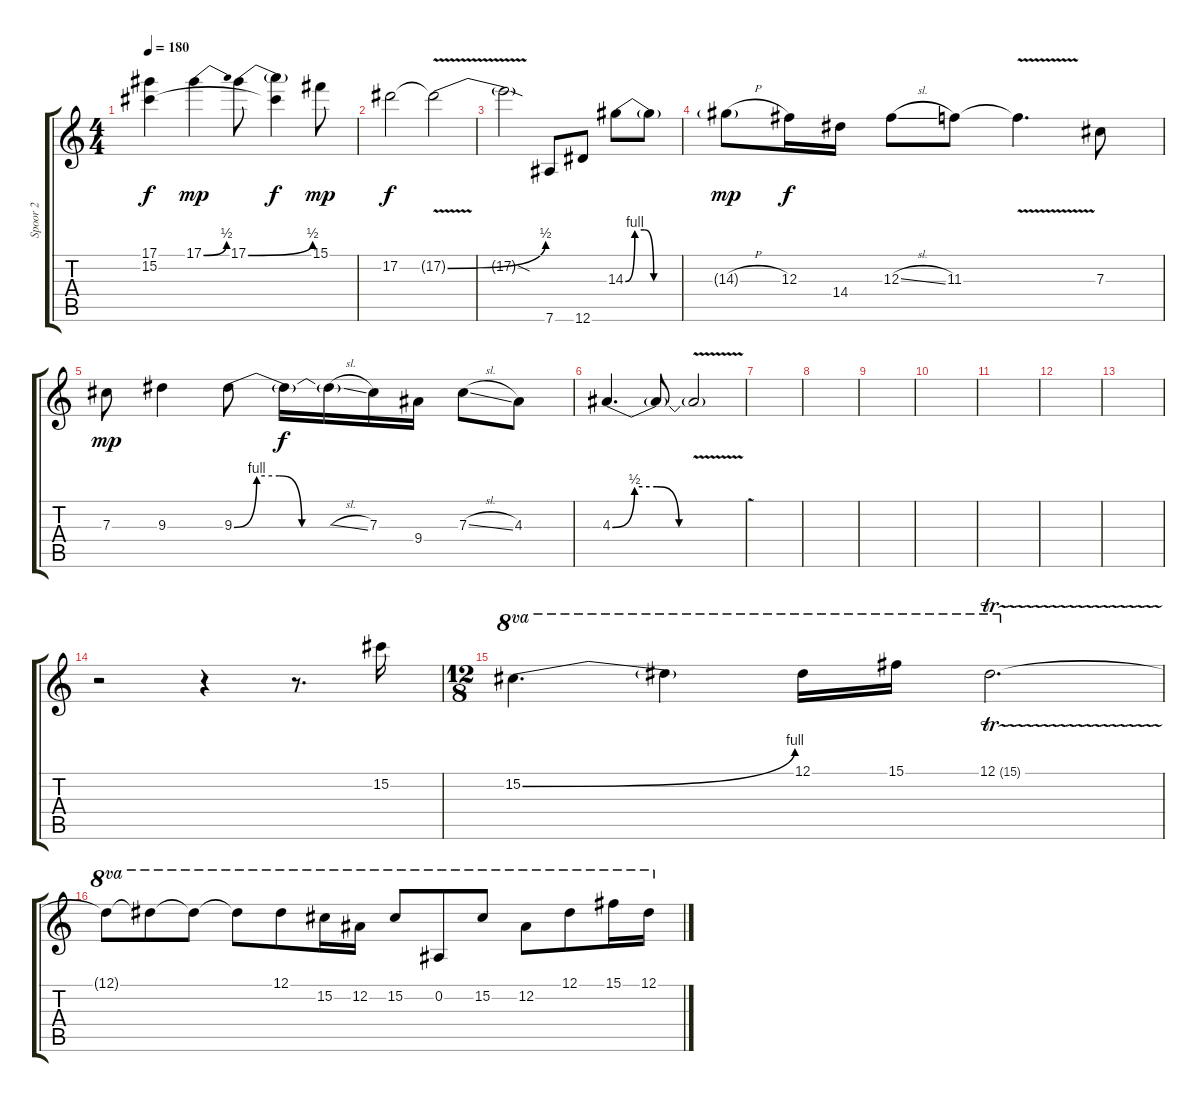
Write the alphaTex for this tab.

\track ("Spoor 2" "Spoor 2") {instrument distortionguitar}
\staff {score tabs}
\tuning (Eb4 Bb3 Gb3 Db3 Ab2 Eb2) {hide}
\ts (4 4)
\tempo 180
\clef g2
\ks c
(17.1{t} 15.2{t}).4{dy f} 17.1{be (bend 0 0 60 2)}.4{dy mp} 17.1{be (bend 0 0 60 2)}.8 (17.1{t} 15.2{t}).4{dy f} 15.1.8{dy mp} |
17.2.2{dy f} 17.2{be (bend 0 0 60 2) v t}.2 |
17.2{sod t}.2 7.6.8 12.6.8 14.3{be (custom 0 0 10 4 20 4 30 0 60 0)}.8 14.3{t}.8 |
14.3{h g}.8{dy mp} 12.3.16{dy f} 14.4.16 12.3{sl}.8 11.3.8 11.3{v t}.4{d} 7.3.8 |
7.3.8{dy mp} 9.3.4 9.3{be (custom 0 0 10 4 20 4 30 0 60 0)}.8 9.3{t}.16{dy f} 9.3{sl t}.16 7.3.16 9.4.16 7.3{sl}.8 4.3.8 |
4.3{be (custom 0 0 10 2 20 2 30 0 60 0)}.4{d} 4.3{t}.8 4.3{v t}.2 |
|
|
|
|
|
|
|
r.2 r.4 r.8{d} 15.2.16 |
\ts (12 8)
15.2{be (bend 0 0 60 4)}.4{d ot 8va} 15.2{t}.4{ot 8va} 12.1.16{ot 8va} 15.1.16{ot 8va} 12.1{tr (15 16)}.2{d ot 8va} |
12.1{t}.8{ot 8va} 12.1{t}.8{ot 8va} 12.1{t}.8{ot 8va} 12.1{t}.8{ot 8va} 12.1.8{ot 8va} 15.2.16{ot 8va} 12.2.16{ot 8va} 15.2.8{ot 8va} 0.2.8{ot 8va} 15.2.8{ot 8va} 12.2.8{ot 8va} 12.1.8{ot 8va} 15.1.16{ot 8va} 12.1.16{ot 8va}
